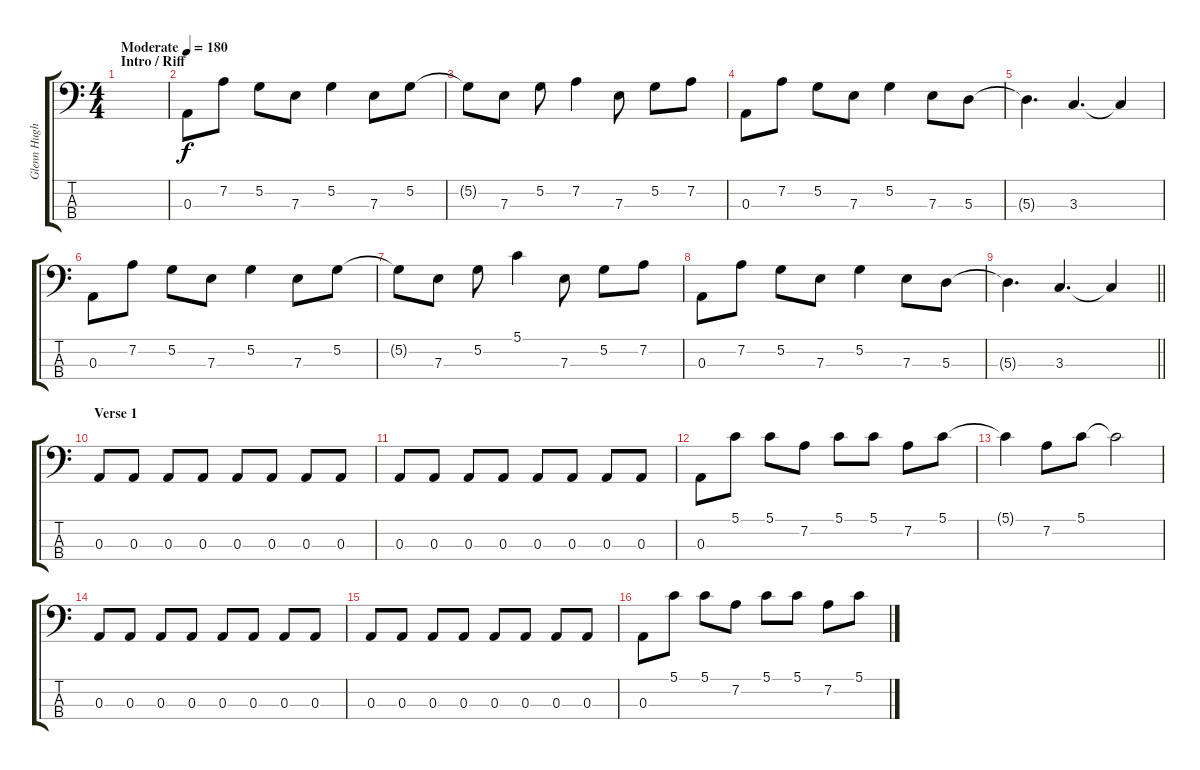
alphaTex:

\track ("Glenn Hughes" "Glenn Hugh") {instrument electricbasspick}
\staff {score tabs}
\tuning (G2 D2 A1 E1) {hide}
\ts (4 4)
\section ("" "Intro / Riff")
\tempo (180 "Moderate")
\clef f4
\ks c
|
0.3.8 7.2.8 5.2.8 7.3.8 5.2.4 7.3.8 5.2.8 |
5.2{t}.8 7.3.8 5.2.8 7.2.4 7.3.8 5.2.8 7.2.8 |
0.3.8 7.2.8 5.2.8 7.3.8 5.2.4 7.3.8 5.3.8 |
5.3{t}.4{d} 3.3.4{d} 3.3{t}.4 |
0.3.8 7.2.8 5.2.8 7.3.8 5.2.4 7.3.8 5.2.8 |
5.2{t}.8 7.3.8 5.2.8 5.1.4 7.3.8 5.2.8 7.2.8 |
0.3.8 7.2.8 5.2.8 7.3.8 5.2.4 7.3.8 5.3.8 |
\barLineRight lightlight
5.3{t}.4{d} 3.3.4{d} 3.3{t}.4 |
\section ("" "Verse 1 ")
0.3.8 0.3.8 0.3.8 0.3.8 0.3.8 0.3.8 0.3.8 0.3.8 |
0.3.8 0.3.8 0.3.8 0.3.8 0.3.8 0.3.8 0.3.8 0.3.8 |
\ks aminor
0.3.8 5.1.8 5.1.8 7.2.8 5.1.8 5.1.8 7.2.8 5.1.8 |
5.1{t}.4 7.2.8 5.1.8 5.1{t}.2 |
\ks c
0.3.8 0.3.8 0.3.8 0.3.8 0.3.8 0.3.8 0.3.8 0.3.8 |
0.3.8 0.3.8 0.3.8 0.3.8 0.3.8 0.3.8 0.3.8 0.3.8 |
\ks aminor
0.3.8 5.1.8 5.1.8 7.2.8 5.1.8 5.1.8 7.2.8 5.1.8
